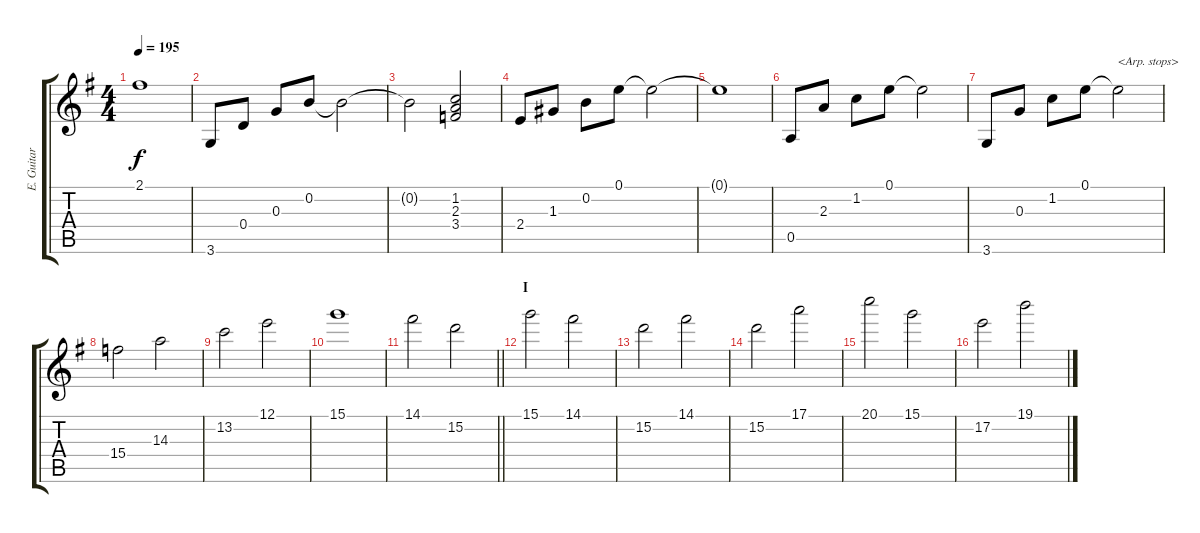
\track ("E. Guitar I" "E. Guitar ") {instrument overdrivenguitar}
\staff {score tabs}
\tuning (E4 B3 G3 D3 A2 E2) {hide}
\ts (4 4)
\tempo 195
\clef g2
\ks g
2.1{t}.1{dy f} |
3.6.8 0.4.8 0.3.8 0.2.8 0.2{t}.2 |
0.2{t}.2 (1.2 2.3 3.4).2 |
2.4.8 1.3.8 0.2.8 0.1.8 0.1{t}.2 |
0.1{t}.1 |
0.5.8 2.3.8 1.2.8 0.1.8 0.1{t}.2 |
3.6.8 0.3.8 1.2.8 0.1.8 0.1{t}.2{txt "<Arp. stops>"} |
15.4.2 14.3.2 |
13.2.2 12.1.2 |
15.1.1 |
\barLineRight lightlight
14.1.2 15.2.2 |
\section ("" "I")
15.1.2 14.1.2 |
15.2.2 14.1.2 |
15.2.2 17.1.2 |
20.1.2 15.1.2 |
17.2.2 19.1.2
